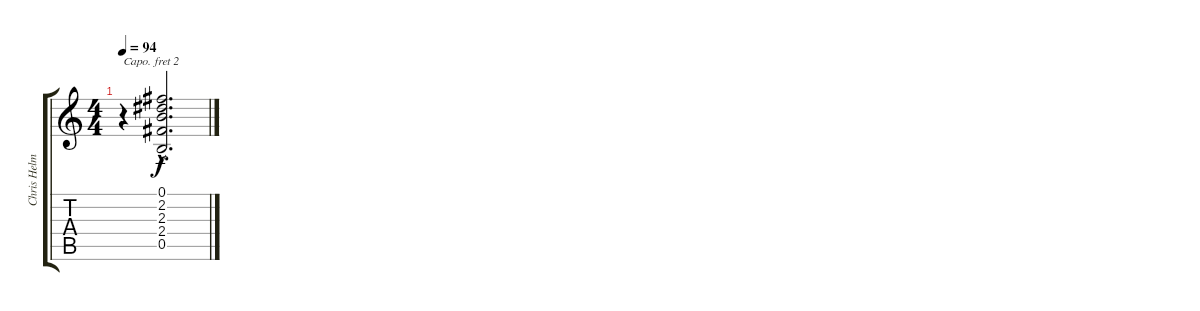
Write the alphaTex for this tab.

\track ("Chris Helme (acoustic)" "Chris Helm") {instrument acousticguitarsteel}
\staff {score tabs}
\capo 2
\tuning (E4 B3 G3 D3 A2 E2) {hide}
\ts (4 4)
\tempo 94
\clef g2
\ks c
r.4{dy f} (0.1{hac} 2.2{hac} 2.3{hac} 2.4{hac} 0.5{hac}).2{d}
